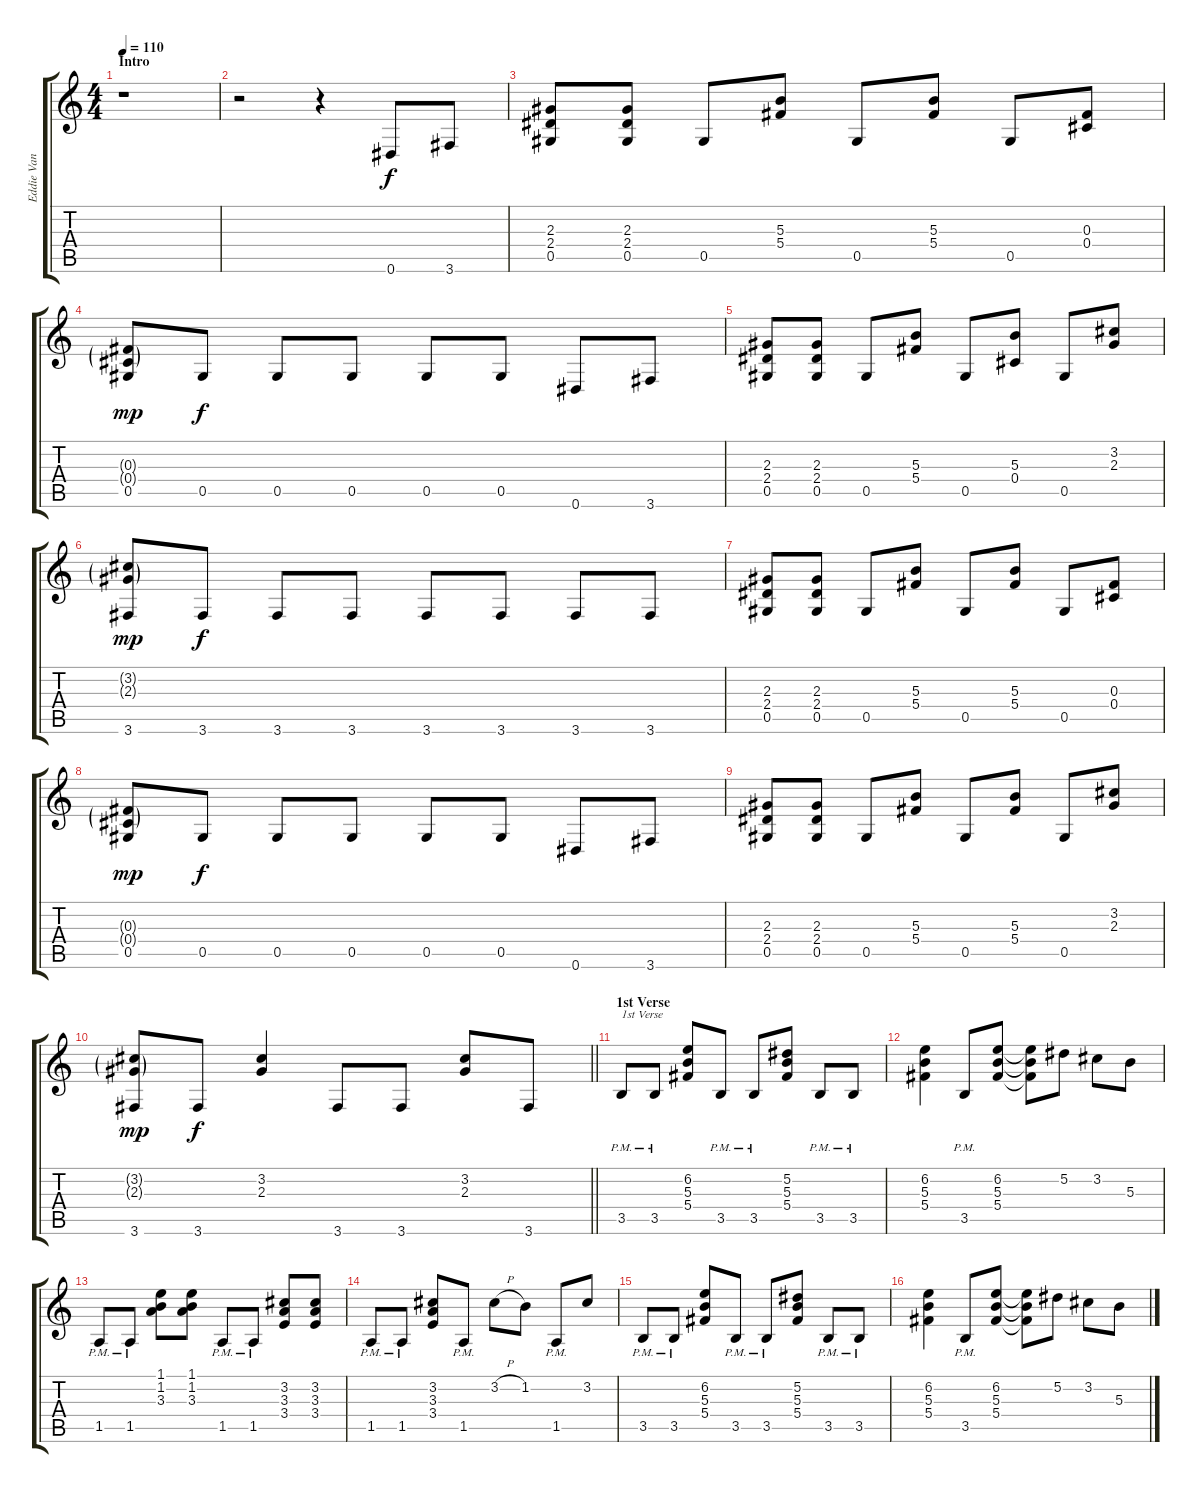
\track ("Eddie Van Halen Rhytmic" "Eddie Van ") {instrument overdrivenguitar}
\staff {score tabs}
\tuning (Eb4 Bb3 Gb3 Db3 Ab2 Eb2) {hide}
\ts (4 4)
\section ("" "Intro")
\tempo 110
\clef g2
\ks c
r.1{dy f instrument overdrivenguitar} |
r.2 r.4 0.6.8 3.6.8 |
(2.3 2.4 0.5).8 (2.3 2.4 0.5).8 0.5.8 (5.3 5.4).8 0.5.8 (5.3 5.4).8 0.5.8 (0.3 0.4).8 |
(0.3{g} 0.4{g} 0.5).8{dy mp} 0.5.8{dy f} 0.5.8 0.5.8 0.5.8 0.5.8 0.6.8 3.6.8 |
(2.3 2.4 0.5).8 (2.3 2.4 0.5).8 0.5.8 (5.3 5.4).8 0.5.8 (5.3 0.4).8 0.5.8 (3.2 2.3).8 |
(3.2{g} 2.3{g} 3.6).8{dy mp} 3.6.8{dy f} 3.6.8 3.6.8 3.6.8 3.6.8 3.6.8 3.6.8 |
(2.3 2.4 0.5).8 (2.3 2.4 0.5).8 0.5.8 (5.3 5.4).8 0.5.8 (5.3 5.4).8 0.5.8 (0.3 0.4).8 |
(0.3{g} 0.4{g} 0.5).8{dy mp} 0.5.8{dy f} 0.5.8 0.5.8 0.5.8 0.5.8 0.6.8 3.6.8 |
(2.3 2.4 0.5).8 (2.3 2.4 0.5).8 0.5.8 (5.3 5.4).8 0.5.8 (5.3 5.4).8 0.5.8 (3.2 2.3).8 |
\barLineRight lightlight
(3.2{g} 2.3{g} 3.6).8{dy mp} 3.6.8{dy f} (3.2 2.3).4 3.6.8 3.6.8 (3.2 2.3).8 3.6.8 |
\section ("" "1st Verse")
3.5{pm}.8{txt "1st Verse"} 3.5{pm}.8 (6.2 5.3 5.4).8 3.5{pm}.8 3.5{pm}.8 (5.2 5.3 5.4).8 3.5{pm}.8 3.5{pm}.8 |
(6.2 5.3 5.4).4 3.5{pm}.8 (6.2 5.3 5.4).8 (6.2{t} 5.3{t} 5.4{t}).8 5.2.8 3.2.8 5.3.8 |
1.5{pm}.8 1.5{pm}.8 (1.1 1.2 3.3).8 (1.1 1.2 3.3).8 1.5{pm}.8 1.5{pm}.8 (3.2 3.3 3.4).8 (3.2 3.3 3.4).8 |
1.5{pm}.8 1.5{pm}.8 (3.2 3.3 3.4).8 1.5{pm}.8 3.2{h}.8 1.2.8 1.5{pm}.8 3.2.8 |
3.5{pm}.8 3.5{pm}.8 (6.2 5.3 5.4).8 3.5{pm}.8 3.5{pm}.8 (5.2 5.3 5.4).8 3.5{pm}.8 3.5{pm}.8 |
(6.2 5.3 5.4).4 3.5{pm}.8 (6.2 5.3 5.4).8 (6.2{t} 5.3{t} 5.4{t}).8 5.2.8 3.2.8 5.3.8
